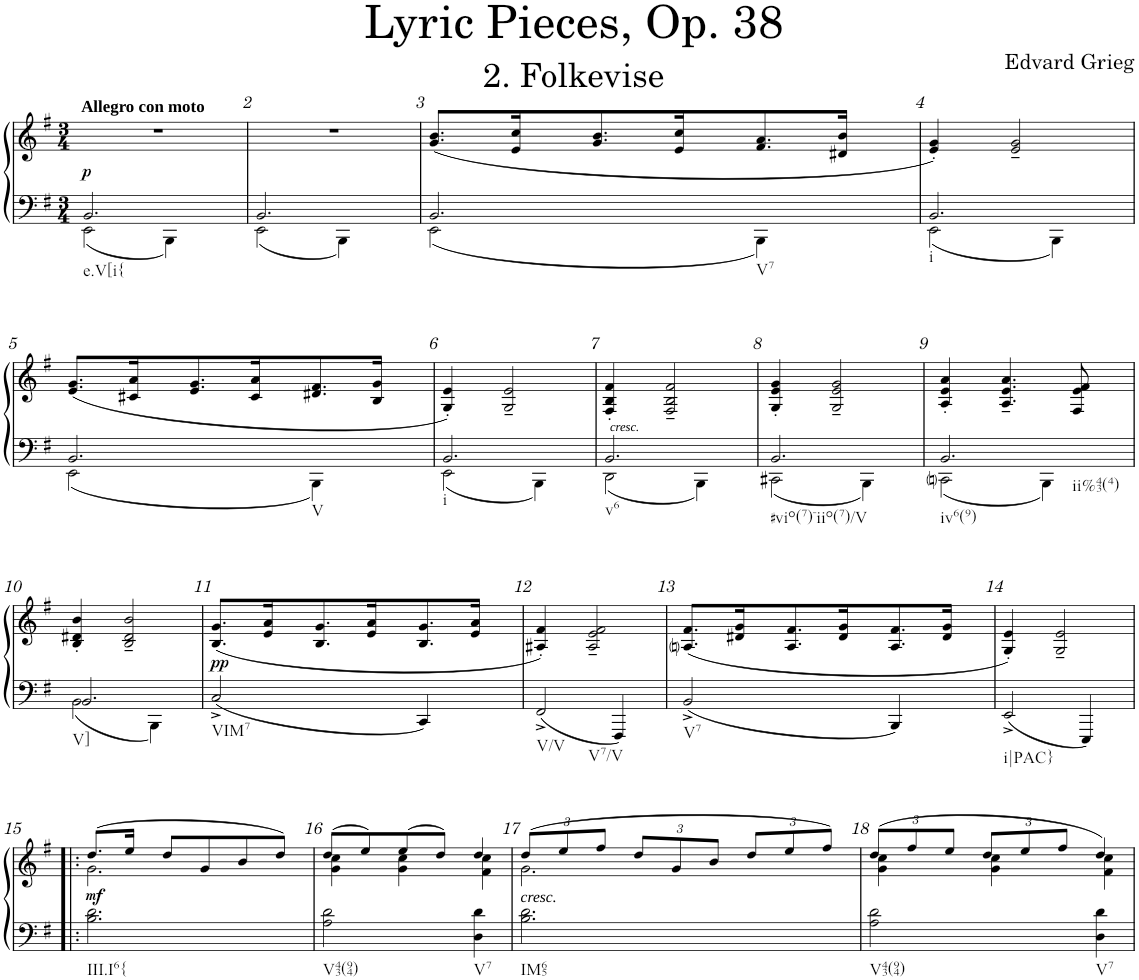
**kern	**kern	**dynam
*part1	*part1	*part1
*staff2	*staff1	*staff1/2
*I"Midi_1	*	*
*clefF4	*clefG2	*
*k[f#]	*k[f#]	*
*G:	*G:	*
*M3/4	*M3/4	*
=1	=1	=1
*^	*	*
!	!	!LO:TX:a:B:t=Allegro con moto	!
!LO:TX:b:t=e.V[i{	!	!	!
!	!	!	!LO:DY:a=2
2.BB/	2EE\	2.r	p
.	4BBB\	.	.
=2	=2	=2	=2
2.BB/	2EE\	2.r	.
.	4BBB\	.	.
=3	=3	=3	=3
!LO:TX:b:t=V7	!	!	!
2.BB/	2EE\	(<8.g/ 8.b/L	.
.	.	16e/ 16cc/K	.
.	.	8.g/ 8.b/	.
.	.	16e/ 16cc/K	.
.	4BBB\	8.f#/ 8.a/	.
.	.	16d#X/ 16b/Jk	.
=4	=4	=4	=4
!LO:TX:b:t=i	!	!	!
2.BB/	2EE\	4e/' 4g/')	.
.	.	2e/~ 2g/~	.
.	4BBB\	.	.
!!LO:LB:g=z
=5	=5	=5	=5
!LO:TX:b:t=V	!	!	!
2.BB/	2EE\	(<8.e/ 8.g/L	.
.	.	16c#X/ 16a/K	.
.	.	8.e/ 8.g/	.
.	.	16c#/ 16a/K	.
.	4BBB\	8.d#X/ 8.f#/	.
.	.	16B/ 16g/Jk	.
=6	=6	=6	=6
!LO:TX:b:t=i	!	!	!
2.BB/	2EE\	4G/' 4e/')	.
.	.	2G/~ 2e/~	.
.	4BBB\	.	.
=7	=7	=7	=7
!	!	!LO:TX:b:i:t=cresc.	!
!LO:TX:b:t=v6	!	!	!
2.BB/	2DD\	4F#/' 4B/' 4f#/'	.
.	.	2F#/~ 2B/~ 2f#/~	.
.	4BBB\	.	.
=8	=8	=8	=8
!LO:TX:b:t=#vio(7)-iio(7)/V	!	!	!
2.BB/	2CC#X\	4G/' 4e/' 4g/'	.
.	.	2G/~ 2e/~ 2g/~	.
.	4BBB\	.	.
=9	=9	=9	=9
!LO:TX:b:t=iv6(9)	!	!	!
!LO:TX:b:t=ii%43(4)	!	!	!
2.BB/	2CCni\	4A/' 4e/' 4a/'	.
.	.	4.A/~ 4.e/~ 4.a/~	.
.	4BBB\	.	.
.	.	8F#/ 8e/ 8f#/	.
!!LO:LB:g=z
=10	=10	=10	=10
!LO:TX:b:t=V]	!	!	!
2.BB/	2BB\	4B/' 4d#X/' 4b/'	.
.	.	2B/~ 2d#/~ 2b/~	.
.	4BBB\	.	.
=11	=11	=11	=11
!LO:TX:b:t=VIM7	!	!	!
!	!	!	!LO:DY:b
*v	*v	*	*
2C^/	(<8.B/ 8.g/L	pp
.	16e/ 16a/K	.
.	8.B/ 8.g/	.
.	16e/ 16a/K	.
4CC/	8.B/ 8.g/	.
.	16e/ 16a/Jk	.
=12	=12	=12
!LO:TX:b:t=V/V	!	!
!LO:TX:b:t=V7/V	!	!
2FF#^/	4A#X/' 4f#/')	.
.	2A#/~ 2e/~ 2f#/~	.
4FFF#/	.	.
=13	=13	=13
!LO:TX:b:t=V7	!	!
2BB^/	(<8.Ani/ 8.f#/L	.
.	16d#X/ 16g/K	.
.	8.A/ 8.f#/	.
.	16d#/ 16g/K	.
4BBB/	8.A/ 8.f#/	.
.	16d#/ 16g/Jk	.
=14	=14	=14
!LO:TX:b:t=i|PAC}	!	!
2EE^/	4G/' 4e/')	.
.	2G/~ 2e/~	.
4EEE/	.	.
!!LO:LB:g=z
=15!|:	=15!|:	=15!|:
*	*^	*
!LO:TX:b:t=III.I6{	!	!	!
!	!	!	!LO:DY:b
2.B\ 2.d\	(>8.dd/L	2.g\	mf
.	16ee/Jk	.	.
.	8dd/L	.	.
.	8g/	.	.
.	8b/	.	.
.	8dd/J)	.	.
=16	=16	=16	=16
!LO:TX:b:t=V43(94)	!	!	!
2A\ 2d\	(>8dd/L	4g\ 4cc\	.
.	8ee/)	.	.
.	(>8ee/	4g\ 4cc\	.
.	8dd/J)	.	.
!LO:TX:b:t=V7	!	!	!
4D\ 4d\	4dd/	4f#\ 4cc\	.
=17	=17	=17	=17
*	*Xbrackettup	*	*
!LO:TX:a:i:t=cresc.	!	!	!
!LO:TX:b:t=IM65	!	!	!
2.B\ 2.d\	(>12dd/L	2.g\	.
.	12ee/	.	.
.	12ff#/J	.	.
.	12dd/L	.	.
.	12g/	.	.
.	12b/J	.	.
.	12dd/L	.	.
.	12ee/	.	.
.	12ff#/J)	.	.
=18	=18	=18	=18
!LO:TX:b:t=V43(94)	!	!	!
2A\ 2d\	(>12dd/L	4g\ 4cc\	.
.	12ff#/	.	.
.	12ee/J	.	.
.	12dd/L	4g\ 4cc\	.
.	12ee/	.	.
.	12ff#/J	.	.
!LO:TX:b:t=V7	!	!	!
4D\ 4d\	4dd/)	4f#\ 4cc\	.
*	*v	*v	*
=	=	=
*-	*-	*-
